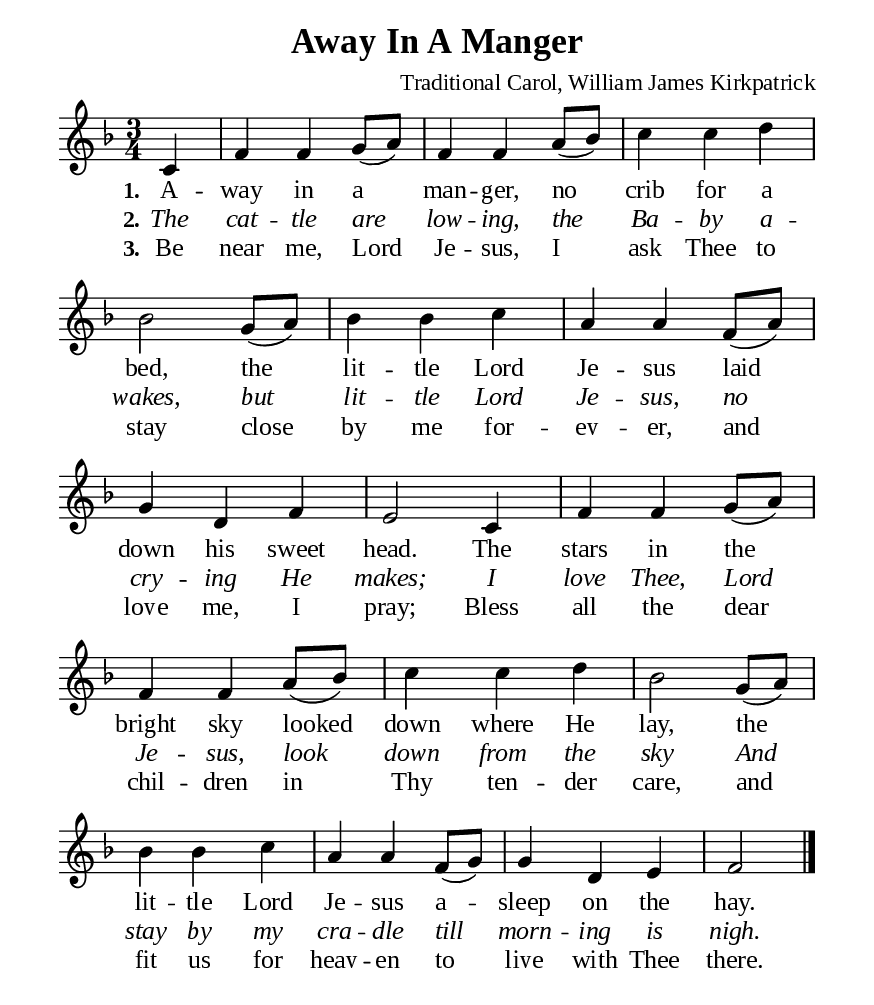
%%%%%%%%%%%%%%%%%%%%%%%%%%%%%
% CONTENTS OF THIS DOCUMENT
% 1. Common settings
% 2. Verse music
% 3. Verse lyrics
% 4. Layout
%%%%%%%%%%%%%%%%%%%%%%%%%%%%%

%%%%%%%%%%%%%%%%%%%%%%%%%%%%%
% 1. Common settings
%%%%%%%%%%%%%%%%%%%%%%%%%%%%%
\version "2.18.2"

\header {
  title = "Away In A Manger"
  composer = "Traditional Carol, William James Kirkpatrick"
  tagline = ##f
}

global= {
  \key f \major
  \time 3/4
  \override Score.BarNumber.break-visibility = ##(#f #f #f)
  \override Lyrics.LyricSpace.minimum-distance = #3.0
}

\paper {
  #(set-paper-size "a5")
  top-margin = 3.2\mm
  bottom-marign = 10\mm
  left-margin = 10\mm
  right-margin = 10\mm
  indent = #0
  #(define fonts
	 (make-pango-font-tree "Liberation Serif"
	 		       "Liberation Serif"
			       "Liberation Serif"
			       (/ 20 20)))
  system-system-spacing = #'((basic-distance . 3) (padding . 3))
}

printItalic = \with {
  \override LyricText.font-shape = #'italic
}

%%%%%%%%%%%%%%%%%%%%%%%%%%%%%
% 2. Verse music
%%%%%%%%%%%%%%%%%%%%%%%%%%%%%
musicVerseSoprano = \relative c' {
                    \partial 4 c4 |
  %{	01	%} f f g8 (a) |
  %{	02	%} f4 f a8 (bes) |
  %{	03	%} c4 c d |
  %{	04	%} bes2 g8 (a) |
  %{	05	%} bes4 bes c |
  %{	06	%} a a f8 (a) |
  %{	07	%} g4 d f |
  %{	08	%} e2 c4 |
  %{	09	%} f f g8 (a) |
  %{	10	%} f4 f a8 (bes) |
  %{	11	%} c4 c d |
  %{	12	%} bes2 g8 (a) |
  %{	13	%} bes4 bes c |
  %{	14	%} a a f8 (g) |
  %{	15	%} g4 d e |
                    f2 \bar "|."
}

%%%%%%%%%%%%%%%%%%%%%%%%%%%%%
% 3. Verse lyrics
%%%%%%%%%%%%%%%%%%%%%%%%%%%%%
verseOne = \lyricmode {
  \set stanza = #"1."
  A -- way in a man -- ger, no crib for a bed,
  the lit -- tle Lord Je -- sus laid down his sweet head.
  The stars in the bright sky looked down where He lay,
  the lit -- tle Lord Je -- sus a -- sleep on the hay.
}

verseTwo = \lyricmode {
  \set stanza = #"2."
  The cat -- tle are low -- ing, the Ba -- by a -- wakes,
  but lit -- tle Lord Je -- sus, no cry -- ing He makes;
  I love Thee, Lord Je -- sus, look down from the sky
  And stay by my cra -- dle till morn -- ing is nigh.
}

verseThree = \lyricmode {
  \set stanza = #"3."
  Be near me, Lord Je -- sus, I ask Thee to stay
  close by me for -- ev -- er, and love me, I pray;
  Bless all the dear chil -- dren in Thy ten -- der care,
  and fit us for heav -- en to live with Thee there.
}

%%%%%%%%%%%%%%%%%%%%%%%%%%%%%
% 4. Layout
%%%%%%%%%%%%%%%%%%%%%%%%%%%%%
\score {
    \new ChoirStaff <<
      \new Staff <<
        \clef "treble"
        \new Voice = "sopranos" { \global   \musicVerseSoprano }
      >>
      \new Lyrics \lyricsto sopranos \verseOne
      \new Lyrics \printItalic \lyricsto sopranos \verseTwo
      \new Lyrics \lyricsto sopranos \verseThree
    >>
}
